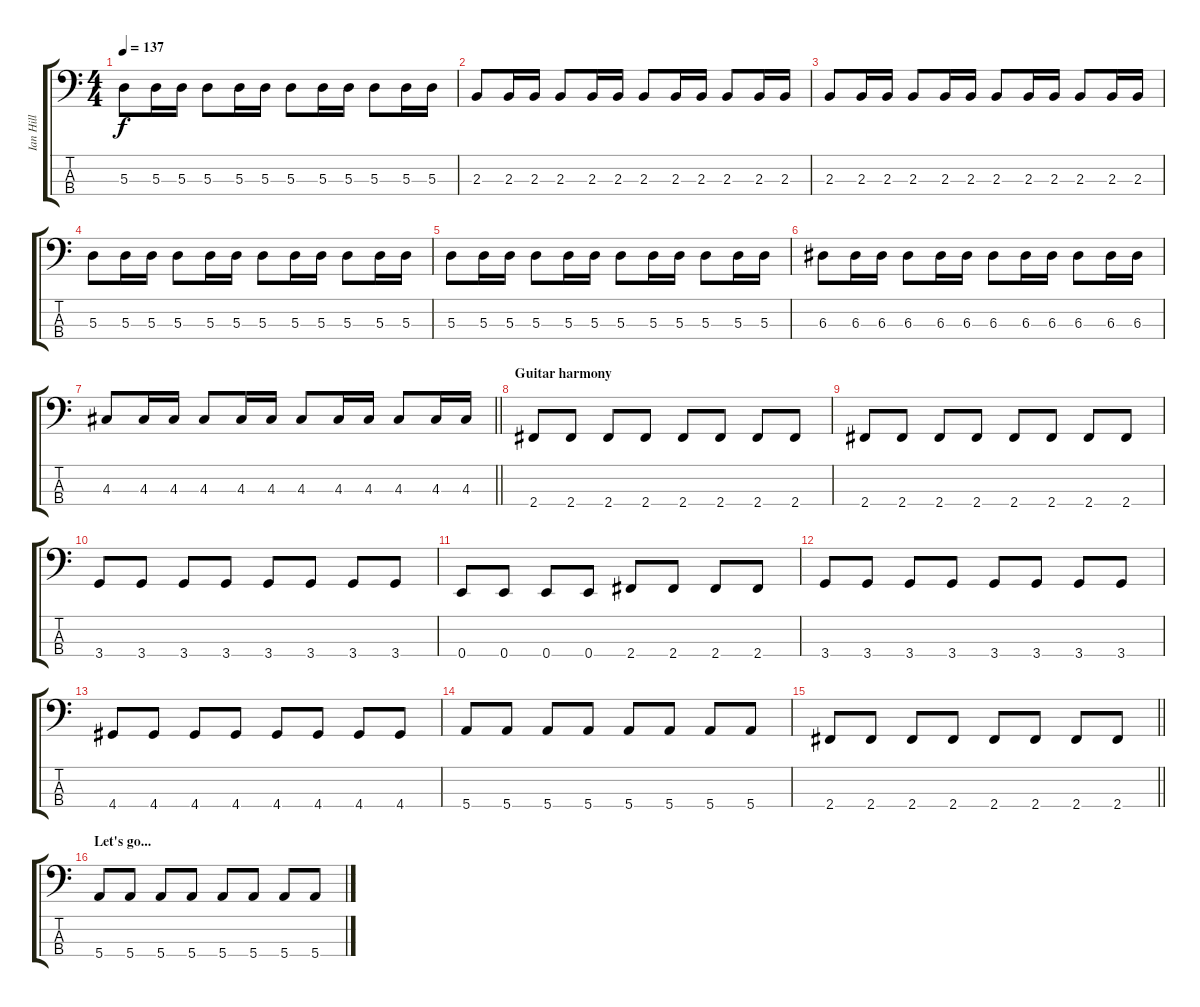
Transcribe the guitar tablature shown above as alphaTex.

\track ("Ian Hill" "Ian Hill") {instrument electricbasspick}
\staff {score tabs}
\tuning (G2 D2 A1 E1) {hide}
\ts (4 4)
\tempo 137
\clef f4
\ks c
5.3.8{dy f} 5.3.16 5.3.16 5.3.8 5.3.16 5.3.16 5.3.8 5.3.16 5.3.16 5.3.8 5.3.16 5.3.16 |
2.3.8 2.3.16 2.3.16 2.3.8 2.3.16 2.3.16 2.3.8 2.3.16 2.3.16 2.3.8 2.3.16 2.3.16 |
2.3.8 2.3.16 2.3.16 2.3.8 2.3.16 2.3.16 2.3.8 2.3.16 2.3.16 2.3.8 2.3.16 2.3.16 |
5.3.8 5.3.16 5.3.16 5.3.8 5.3.16 5.3.16 5.3.8 5.3.16 5.3.16 5.3.8 5.3.16 5.3.16 |
5.3.8 5.3.16 5.3.16 5.3.8 5.3.16 5.3.16 5.3.8 5.3.16 5.3.16 5.3.8 5.3.16 5.3.16 |
6.3.8 6.3.16 6.3.16 6.3.8 6.3.16 6.3.16 6.3.8 6.3.16 6.3.16 6.3.8 6.3.16 6.3.16 |
\barLineRight lightlight
4.3.8 4.3.16 4.3.16 4.3.8 4.3.16 4.3.16 4.3.8 4.3.16 4.3.16 4.3.8 4.3.16 4.3.16 |
\section ("" "Guitar harmony")
2.4.8 2.4.8 2.4.8 2.4.8 2.4.8 2.4.8 2.4.8 2.4.8 |
2.4.8 2.4.8 2.4.8 2.4.8 2.4.8 2.4.8 2.4.8 2.4.8 |
3.4.8 3.4.8 3.4.8 3.4.8 3.4.8 3.4.8 3.4.8 3.4.8 |
0.4.8 0.4.8 0.4.8 0.4.8 2.4.8 2.4.8 2.4.8 2.4.8 |
3.4.8 3.4.8 3.4.8 3.4.8 3.4.8 3.4.8 3.4.8 3.4.8 |
4.4.8 4.4.8 4.4.8 4.4.8 4.4.8 4.4.8 4.4.8 4.4.8 |
5.4.8 5.4.8 5.4.8 5.4.8 5.4.8 5.4.8 5.4.8 5.4.8 |
\barLineRight lightlight
2.4.8 2.4.8 2.4.8 2.4.8 2.4.8 2.4.8 2.4.8 2.4.8 |
\section ("" "Let's go...")
5.4.8 5.4.8 5.4.8 5.4.8 5.4.8 5.4.8 5.4.8 5.4.8
